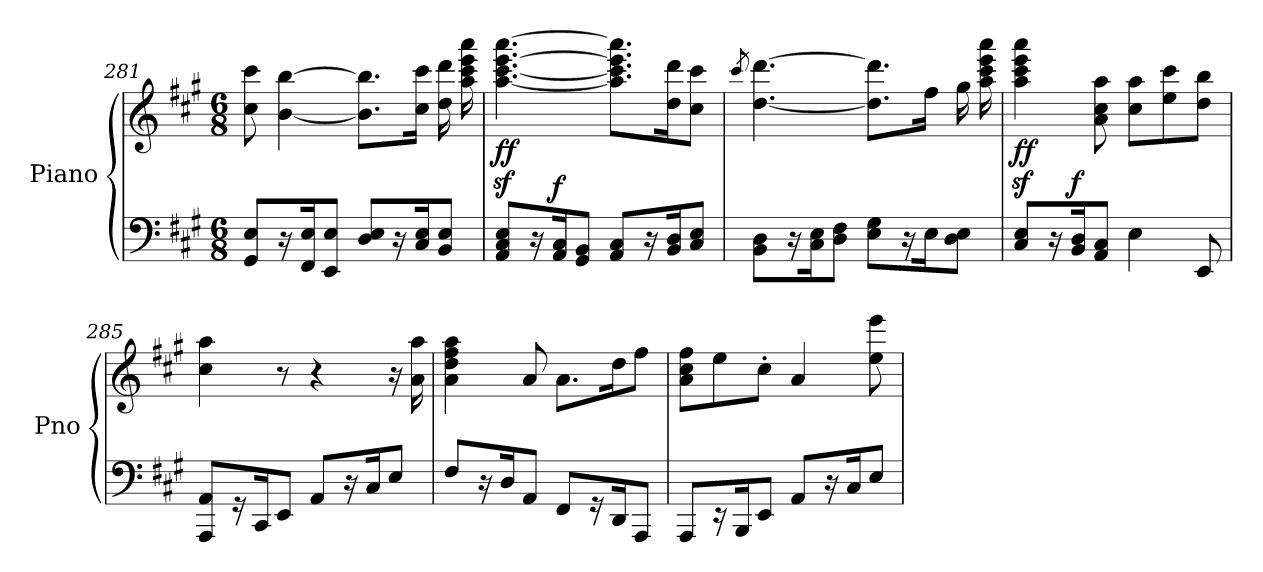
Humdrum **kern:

**kern	**kern	**dynam
*part1	*part1	*part1
*staff2	*staff1	*staff1/2
*I"Piano	*	*
*I'Pno	*	*
*clefF4	*clefG2	*
*k[f#c#g#]	*k[f#c#g#]	*
*M6/8	*M6/8	*
=281	=281	=281
8GG#/ 8E/L	8cc#\ 8ccc#\	.
16r	[4b\ [4bb\	.
16FF#/ 16E/K	.	.
8EE/ 8E/J	.	.
8D/ 8E/L	8.b\] 8.bb\]L	.
16r	.	.
16C#/ 16E/K	16cc#\ 16ccc#\Jk	.
8BB/ 8E/J	16dd\ 16ddd\	.
.	16aa\ 16ccc#\ 16eee\ 16aaa\	.
=282	=282	=282
!	!	!LO:DY:b
8AA/ 8C#/ 8E/L	[4.aa\z< [4.ccc#\z< [4.eee\z< [4.aaa\z<	ff
16r	.	.
!	!	!LO:DY:a=2
16AA/ 16C#/K	.	f
8GG#/ 8BB/J	.	.
8AA/ 8C#/L	8.aa\] 8.ccc#\] 8.eee\] 8.aaa\]L	.
16r	.	.
16BB/ 16D/K	16dd\ 16ddd\K	.
8C#/ 8E/J	8cc#\ 8ccc#\J	.
!!LO:LB:g=z
=283	=283	=283
.	8qccc#/	.
8BB\ 8D\L	[4.dd\ [4.ddd\	.
16r	.	.
16C#\ 16E\K	.	.
8D\ 8F#\J	.	.
8E\ 8G#\L	8.dd\] 8.ddd\]L	.
16r	.	.
16E\K	16ff#\Jk	.
8D\ 8E\J	16gg#\	.
.	16aa\ 16ccc#\ 16eee\ 16aaa\	.
=284	=284	=284
!	!	!LO:DY:b
8C#/ 8E/L	4aa\z< 4ccc#\z< 4eee\z< 4aaa\z<	ff
16r	.	.
!	!	!LO:DY:a=2
16BB/ 16D/K	.	f
8AA/ 8C#/J	8a\ 8cc#\ 8aa\	.
4E\	8cc#\ 8aa\L	.
.	8ee\ 8ccc#\	.
8EE/	8dd\ 8bb\J	.
=285	=285	=285
8AAA/ 8AA/L	4cc#\ 4aa\	.
16rGG	.	.
16CC#/K	.	.
8EE/J	8r	.
8AA/L	4r	.
16r	.	.
16C#/K	.	.
8E/J	16r	.
.	16a\ 16aa\	.
=286	=286	=286
8F#/L	4a\ 4dd\ 4ff#\ 4aa\	.
16r	.	.
16D/K	.	.
8AA/J	8a/	.
8FF#/L	8.a\L	.
16rGG	.	.
16DD/K	16dd\K	.
8AAA/J	8ff#\J	.
=287	=287	=287
8AAA/L	8a\ 8cc#\ 8ff#\L	.
16rEE	8ee\	.
16BBB/K	.	.
8EE/J	8cc#'\J	.
8AA/L	4a/	.
16r	.	.
16C#/K	.	.
8E/J	8ee\ 8eee\	.
=	=	=
*-	*-	*-
